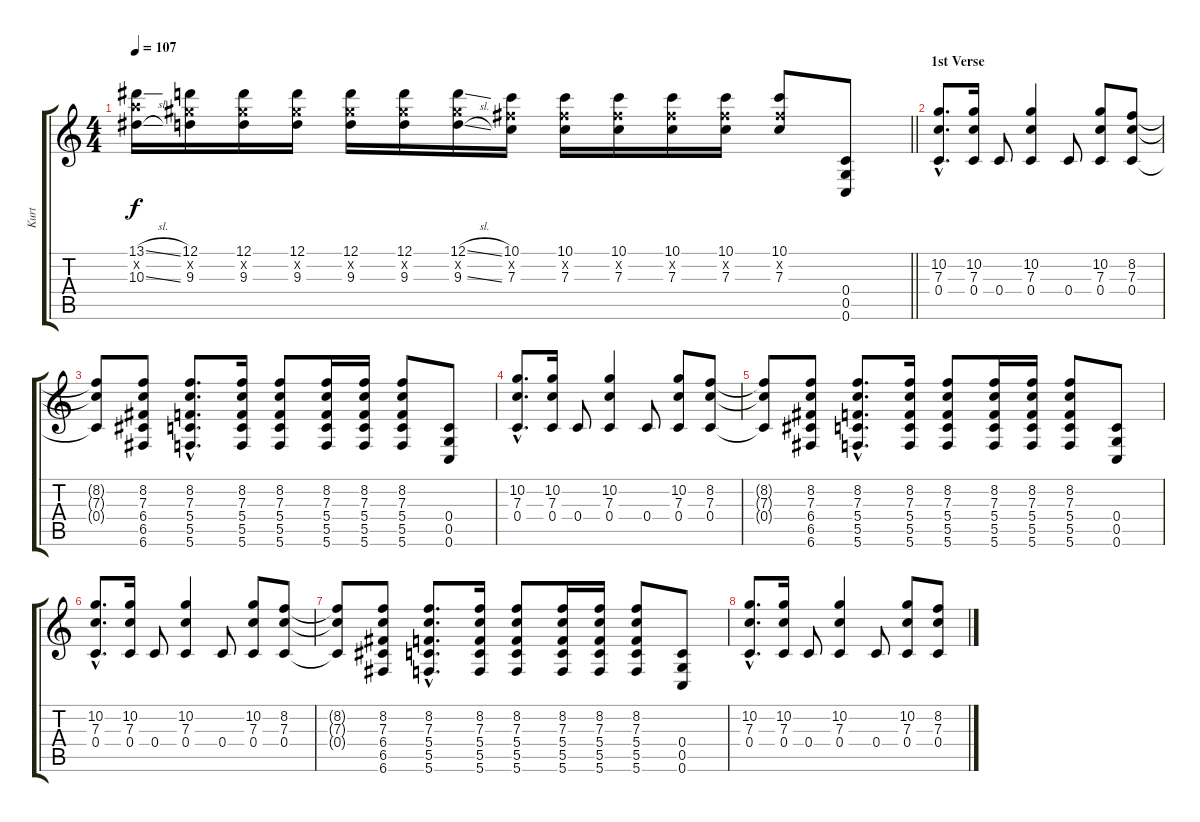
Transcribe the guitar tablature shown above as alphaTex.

\track ("Kurt" "Kurt") {instrument distortionguitar}
\staff {score tabs}
\tuning (D4 A3 F3 C3 G2 C2) {hide}
\ts (4 4)
\tempo 107
\clef g2
\barLineRight lightlight
\ks c
(13.1{sl} 12.2{x} 10.3{sl}).16{dy f} (12.1 11.2{x} 9.3).16 (12.1 11.2{x} 9.3).16 (12.1 11.2{x} 9.3).16 (12.1 11.2{x} 9.3).16 (12.1 11.2{x} 9.3).16 (12.1{sl} 11.2{x} 9.3{sl}).16 (10.1 9.2{x} 7.3).16 (10.1 9.2{x} 7.3).16 (10.1 9.2{x} 7.3).16 (10.1 9.2{x} 7.3).16 (10.1 9.2{x} 7.3).16 (10.1 9.2{x} 7.3).8 (0.4 0.5 0.6).8 |
\section ("" "1st Verse")
(10.2{hac} 7.3{hac} 0.4{hac}).8{d} (10.2 7.3 0.4).16 0.4.8 (10.2 7.3 0.4).4 0.4.8 (10.2 7.3 0.4).8 (8.2 7.3 0.4).8 |
(8.2{t} 7.3{t} 0.4{t}).8 (8.2 7.3 6.4 6.5 6.6).8 (8.2{hac} 7.3{hac} 5.4{hac} 5.5{hac} 5.6{hac}).8{d} (8.2 7.3 5.4 5.5 5.6).16 (8.2 7.3 5.4 5.5 5.6).8 (8.2 7.3 5.4 5.5 5.6).16 (8.2 7.3 5.4 5.5 5.6).16 (8.2 7.3 5.4 5.5 5.6).8 (0.4 0.5 0.6).8 |
(10.2{hac} 7.3{hac} 0.4{hac}).8{d} (10.2 7.3 0.4).16 0.4.8 (10.2 7.3 0.4).4 0.4.8 (10.2 7.3 0.4).8 (8.2 7.3 0.4).8 |
(8.2{t} 7.3{t} 0.4{t}).8 (8.2 7.3 6.4 6.5 6.6).8 (8.2{hac} 7.3{hac} 5.4{hac} 5.5{hac} 5.6{hac}).8{d} (8.2 7.3 5.4 5.5 5.6).16 (8.2 7.3 5.4 5.5 5.6).8 (8.2 7.3 5.4 5.5 5.6).16 (8.2 7.3 5.4 5.5 5.6).16 (8.2 7.3 5.4 5.5 5.6).8 (0.4 0.5 0.6).8 |
(10.2{hac} 7.3{hac} 0.4{hac}).8{d} (10.2 7.3 0.4).16 0.4.8 (10.2 7.3 0.4).4 0.4.8 (10.2 7.3 0.4).8 (8.2 7.3 0.4).8 |
(8.2{t} 7.3{t} 0.4{t}).8 (8.2 7.3 6.4 6.5 6.6).8 (8.2{hac} 7.3{hac} 5.4{hac} 5.5{hac} 5.6{hac}).8{d} (8.2 7.3 5.4 5.5 5.6).16 (8.2 7.3 5.4 5.5 5.6).8 (8.2 7.3 5.4 5.5 5.6).16 (8.2 7.3 5.4 5.5 5.6).16 (8.2 7.3 5.4 5.5 5.6).8 (0.4 0.5 0.6).8 |
(10.2{hac} 7.3{hac} 0.4{hac}).8{d} (10.2 7.3 0.4).16 0.4.8 (10.2 7.3 0.4).4 0.4.8 (10.2 7.3 0.4).8 (8.2 7.3 0.4).8
